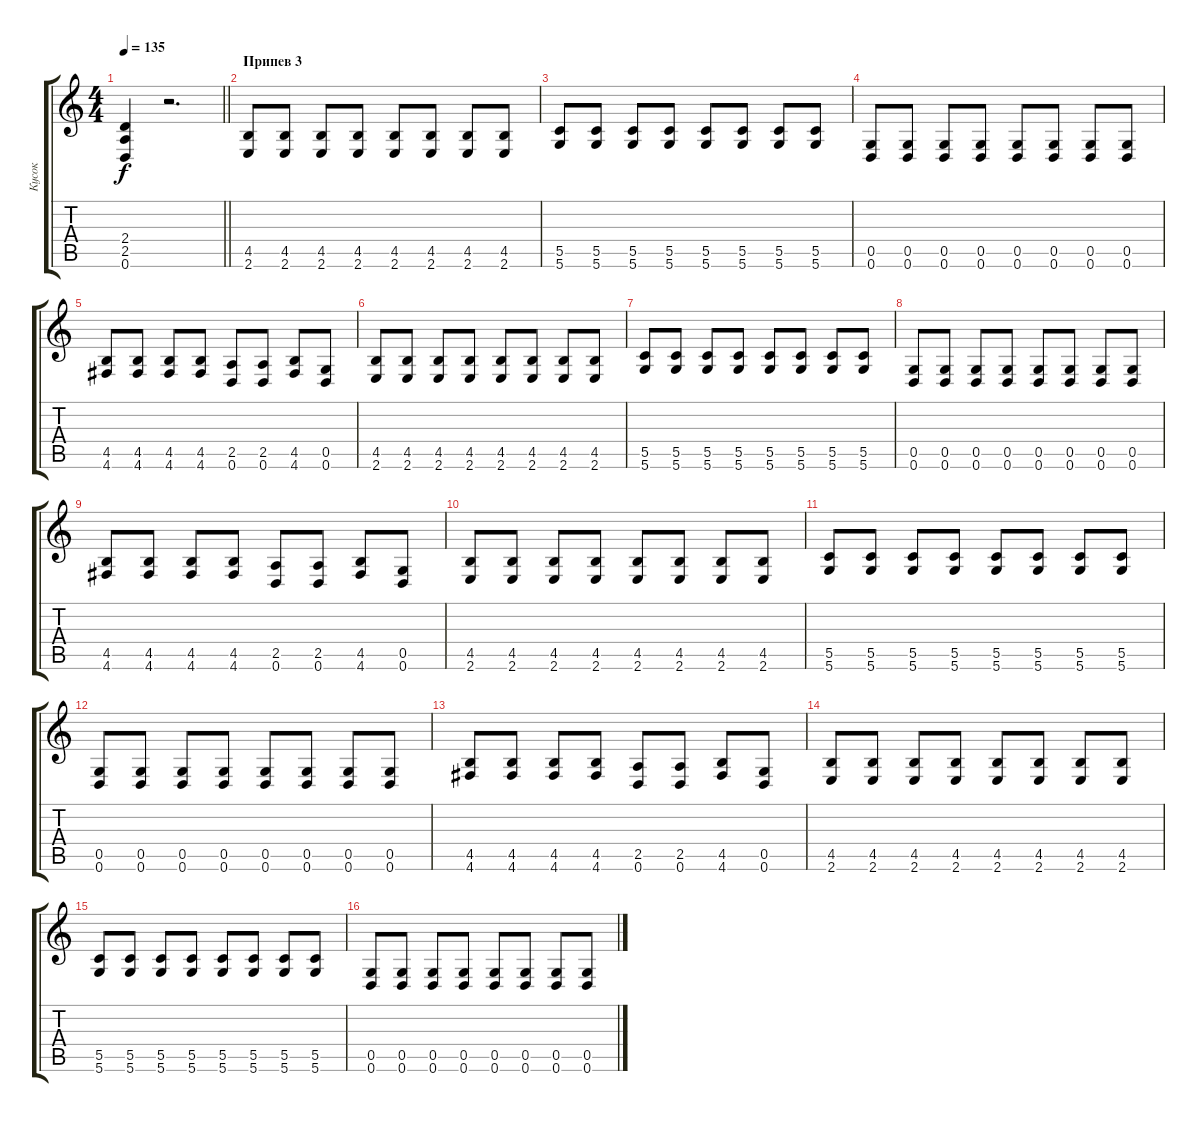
\track ("Кусок" "Кусок") {instrument distortionguitar}
\staff {score tabs}
\tuning (D4 A3 F3 C3 G2 D2) {hide}
\ts (4 4)
\tempo 135
\clef g2
\barLineRight lightlight
\ks c
(2.4 2.5 0.6).4{dy f} r.2{d} |
\section ("" "Припев 3")
(4.5 2.6).8 (4.5 2.6).8 (4.5 2.6).8 (4.5 2.6).8 (4.5 2.6).8 (4.5 2.6).8 (4.5 2.6).8 (4.5 2.6).8 |
(5.5 5.6).8 (5.5 5.6).8 (5.5 5.6).8 (5.5 5.6).8 (5.5 5.6).8 (5.5 5.6).8 (5.5 5.6).8 (5.5 5.6).8 |
(0.5 0.6).8 (0.5 0.6).8 (0.5 0.6).8 (0.5 0.6).8 (0.5 0.6).8 (0.5 0.6).8 (0.5 0.6).8 (0.5 0.6).8 |
(4.5 4.6).8 (4.5 4.6).8 (4.5 4.6).8 (4.5 4.6).8 (2.5 0.6).8 (2.5 0.6).8 (4.5 4.6).8 (0.5 0.6).8 |
(4.5 2.6).8 (4.5 2.6).8 (4.5 2.6).8 (4.5 2.6).8 (4.5 2.6).8 (4.5 2.6).8 (4.5 2.6).8 (4.5 2.6).8 |
(5.5 5.6).8 (5.5 5.6).8 (5.5 5.6).8 (5.5 5.6).8 (5.5 5.6).8 (5.5 5.6).8 (5.5 5.6).8 (5.5 5.6).8 |
(0.5 0.6).8 (0.5 0.6).8 (0.5 0.6).8 (0.5 0.6).8 (0.5 0.6).8 (0.5 0.6).8 (0.5 0.6).8 (0.5 0.6).8 |
(4.5 4.6).8 (4.5 4.6).8 (4.5 4.6).8 (4.5 4.6).8 (2.5 0.6).8 (2.5 0.6).8 (4.5 4.6).8 (0.5 0.6).8 |
(4.5 2.6).8 (4.5 2.6).8 (4.5 2.6).8 (4.5 2.6).8 (4.5 2.6).8 (4.5 2.6).8 (4.5 2.6).8 (4.5 2.6).8 |
(5.5 5.6).8 (5.5 5.6).8 (5.5 5.6).8 (5.5 5.6).8 (5.5 5.6).8 (5.5 5.6).8 (5.5 5.6).8 (5.5 5.6).8 |
(0.5 0.6).8 (0.5 0.6).8 (0.5 0.6).8 (0.5 0.6).8 (0.5 0.6).8 (0.5 0.6).8 (0.5 0.6).8 (0.5 0.6).8 |
(4.5 4.6).8 (4.5 4.6).8 (4.5 4.6).8 (4.5 4.6).8 (2.5 0.6).8 (2.5 0.6).8 (4.5 4.6).8 (0.5 0.6).8 |
(4.5 2.6).8 (4.5 2.6).8 (4.5 2.6).8 (4.5 2.6).8 (4.5 2.6).8 (4.5 2.6).8 (4.5 2.6).8 (4.5 2.6).8 |
(5.5 5.6).8 (5.5 5.6).8 (5.5 5.6).8 (5.5 5.6).8 (5.5 5.6).8 (5.5 5.6).8 (5.5 5.6).8 (5.5 5.6).8 |
(0.5 0.6).8 (0.5 0.6).8 (0.5 0.6).8 (0.5 0.6).8 (0.5 0.6).8 (0.5 0.6).8 (0.5 0.6).8 (0.5 0.6).8
